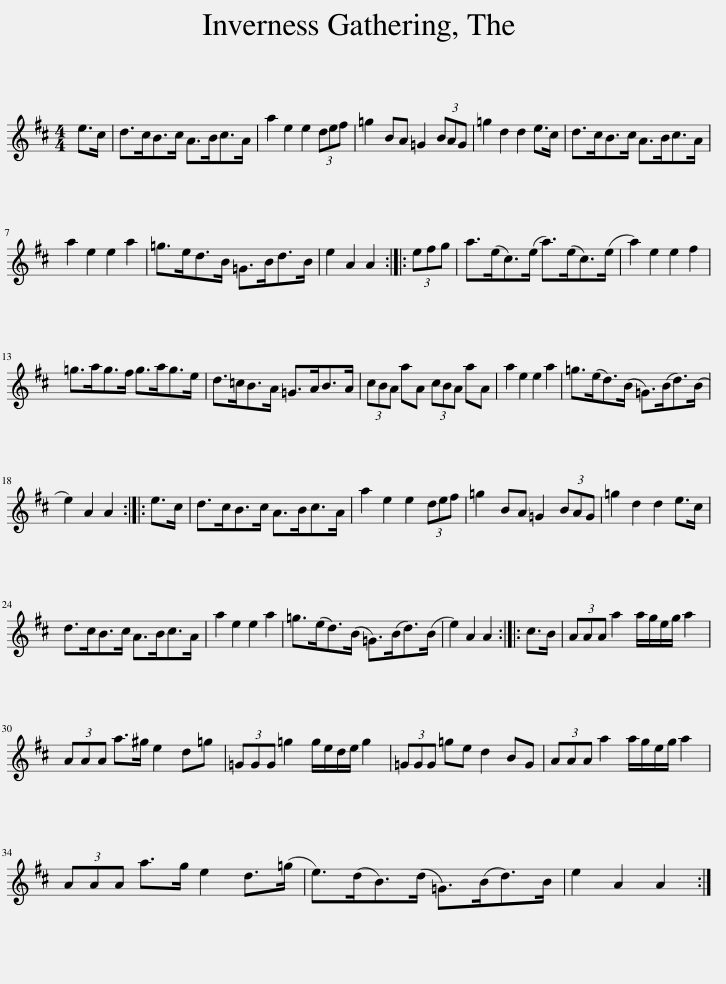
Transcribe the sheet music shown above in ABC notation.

X:1
L:1/8
M:4/4
I:linebreak $
K:D
V:1 treble
V:1
 e>c | d>cB>c A>Bc>A | a2 e2 e2 (3def | =g2 BA =G2 (3BAG | =g2 d2 d2 e>c | %5
 d>cB>c A>Bc>A |$ a2 e2 e2 a2 | =g>ed>B =G>Bd>B | e2 A2 A2 :: (3efg | %10
 a>(ec>)(e a>)(ec>)(e | a2) e2 e2 f2 |$ =g>ag>f g>ag>e | d>=cB>A =G>AB>A | (3cBA aA (3cBA aA | %15
 a2 e2 e2 a2 | =g>(ed>)(B =G>)(Bd>)(B |$ e2) A2 A2 :: e>c | d>cB>c A>Bc>A | %20
 a2 e2 e2 (3def | =g2 BA =G2 (3BAG | =g2 d2 d2 e>c |$ d>cB>c A>Bc>A | a2 e2 e2 a2 | %25
 =g>(ed>)(B =G>)(Bd>)(B | e2) A2 A2 :: c>B | (3AAA a2 a/g/e/g/ a2 |$ (3AAA a>^g e2 d=g | %30
 (3=GGG =g2 g/e/d/e/ g2 | (3=GGG =ge d2 BG | (3AAA a2 a/g/e/g/ a2 |$ (3AAA a>g e2 d>(=g | e>)(dB>)(d =G>)(Bd>)B | %35
 e2 A2 A2 :| %36
